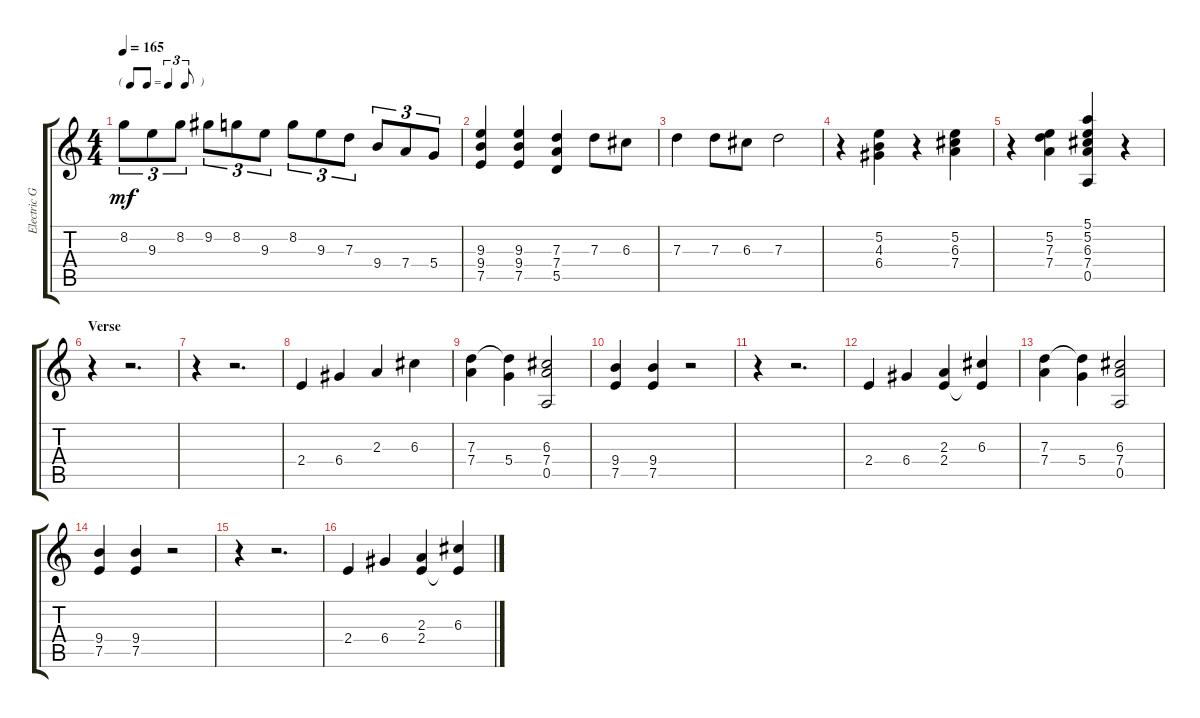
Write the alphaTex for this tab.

\track ("Electric Guitar" "Electric G") {instrument overdrivenguitar}
\staff {score tabs}
\tuning (E4 B3 G3 D3 A2 E2) {hide}
\ts (4 4)
\tf triplet8th
\tempo 165
\clef g2
\ks c
8.2.8{tu (3 2) dy mf} 9.3.8{tu (3 2)} 8.2.8{tu (3 2)} 9.2.8{tu (3 2)} 8.2.8{tu (3 2)} 9.3.8{tu (3 2)} 8.2.8{tu (3 2)} 9.3.8{tu (3 2)} 7.3.8{tu (3 2)} 9.4.8{tu (3 2)} 7.4.8{tu (3 2)} 5.4.8{tu (3 2)} |
(9.3 9.4 7.5).4 (9.3 9.4 7.5).4 (7.3 7.4 5.5).4 7.3.8 6.3.8 |
7.3.4 7.3.8 6.3.8 7.3.2 |
r.4 (5.2 4.3 6.4).4 r.4 (5.2 6.3 7.4).4 |
r.4 (5.2 7.3 7.4).4 (5.1 5.2 6.3 7.4 0.5).4 r.4 |
\section ("" "Verse")
r.4 r.2{d} |
r.4 r.2{d} |
2.4.4 6.4.4 2.3.4 6.3.4 |
(7.3 7.4).4 (7.3{t} 5.4).4 (6.3 7.4 0.5).2 |
(9.4 7.5).4 (9.4 7.5).4 r.2 |
r.4 r.2{d} |
2.4.4 6.4.4 (2.3 2.4).4 (6.3 2.4{t}).4 |
(7.3 7.4).4 (7.3{t} 5.4).4 (6.3 7.4 0.5).2 |
(9.4 7.5).4 (9.4 7.5).4 r.2 |
r.4 r.2{d} |
2.4.4 6.4.4 (2.3 2.4).4 (6.3 2.4{t}).4
